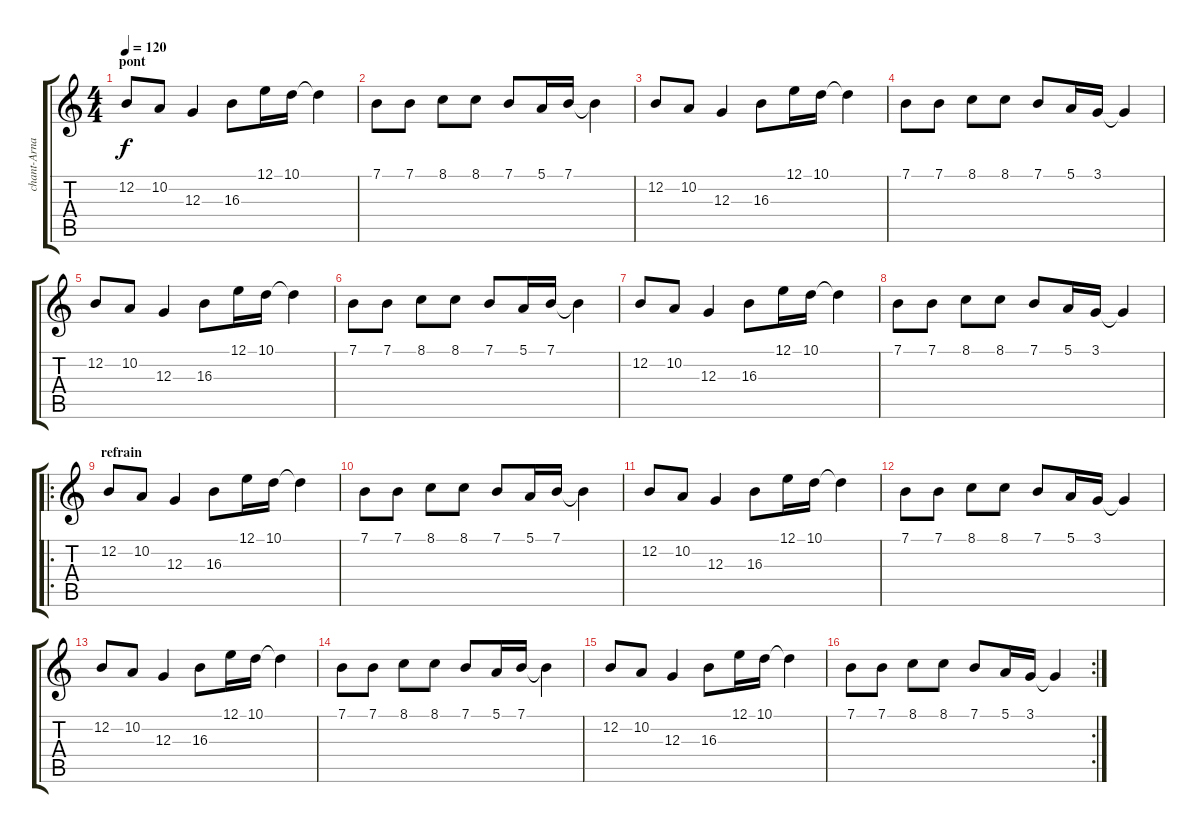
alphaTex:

\track ("chant-Arnaud" "chant-Arna") {instrument sopranosax}
\staff {score tabs}
\tuning (E4 B3 G3 D3 A2 E2) {hide}
\ts (4 4)
\section ("" "pont")
\tempo 120
\clef g2
\ks c
12.2.8{dy f} 10.2.8 12.3.4 16.3.8 12.1.16 10.1.16 10.1{t}.4 |
7.1.8 7.1.8 8.1.8 8.1.8 7.1.8 5.1.16 7.1.16 7.1{t}.4 |
12.2.8 10.2.8 12.3.4 16.3.8 12.1.16 10.1.16 10.1{t}.4 |
7.1.8 7.1.8 8.1.8 8.1.8 7.1.8 5.1.16 3.1.16 3.1{t}.4 |
12.2.8 10.2.8 12.3.4 16.3.8 12.1.16 10.1.16 10.1{t}.4 |
7.1.8 7.1.8 8.1.8 8.1.8 7.1.8 5.1.16 7.1.16 7.1{t}.4 |
12.2.8 10.2.8 12.3.4 16.3.8 12.1.16 10.1.16 10.1{t}.4 |
7.1.8 7.1.8 8.1.8 8.1.8 7.1.8 5.1.16 3.1.16 3.1{t}.4 |
\ro
\section ("" "refrain")
12.2.8 10.2.8 12.3.4 16.3.8 12.1.16 10.1.16 10.1{t}.4 |
7.1.8 7.1.8 8.1.8 8.1.8 7.1.8 5.1.16 7.1.16 7.1{t}.4 |
12.2.8 10.2.8 12.3.4 16.3.8 12.1.16 10.1.16 10.1{t}.4 |
7.1.8 7.1.8 8.1.8 8.1.8 7.1.8 5.1.16 3.1.16 3.1{t}.4 |
12.2.8 10.2.8 12.3.4 16.3.8 12.1.16 10.1.16 10.1{t}.4 |
7.1.8 7.1.8 8.1.8 8.1.8 7.1.8 5.1.16 7.1.16 7.1{t}.4 |
12.2.8 10.2.8 12.3.4 16.3.8 12.1.16 10.1.16 10.1{t}.4 |
\rc 2
7.1.8 7.1.8 8.1.8 8.1.8 7.1.8 5.1.16 3.1.16 3.1{t}.4
